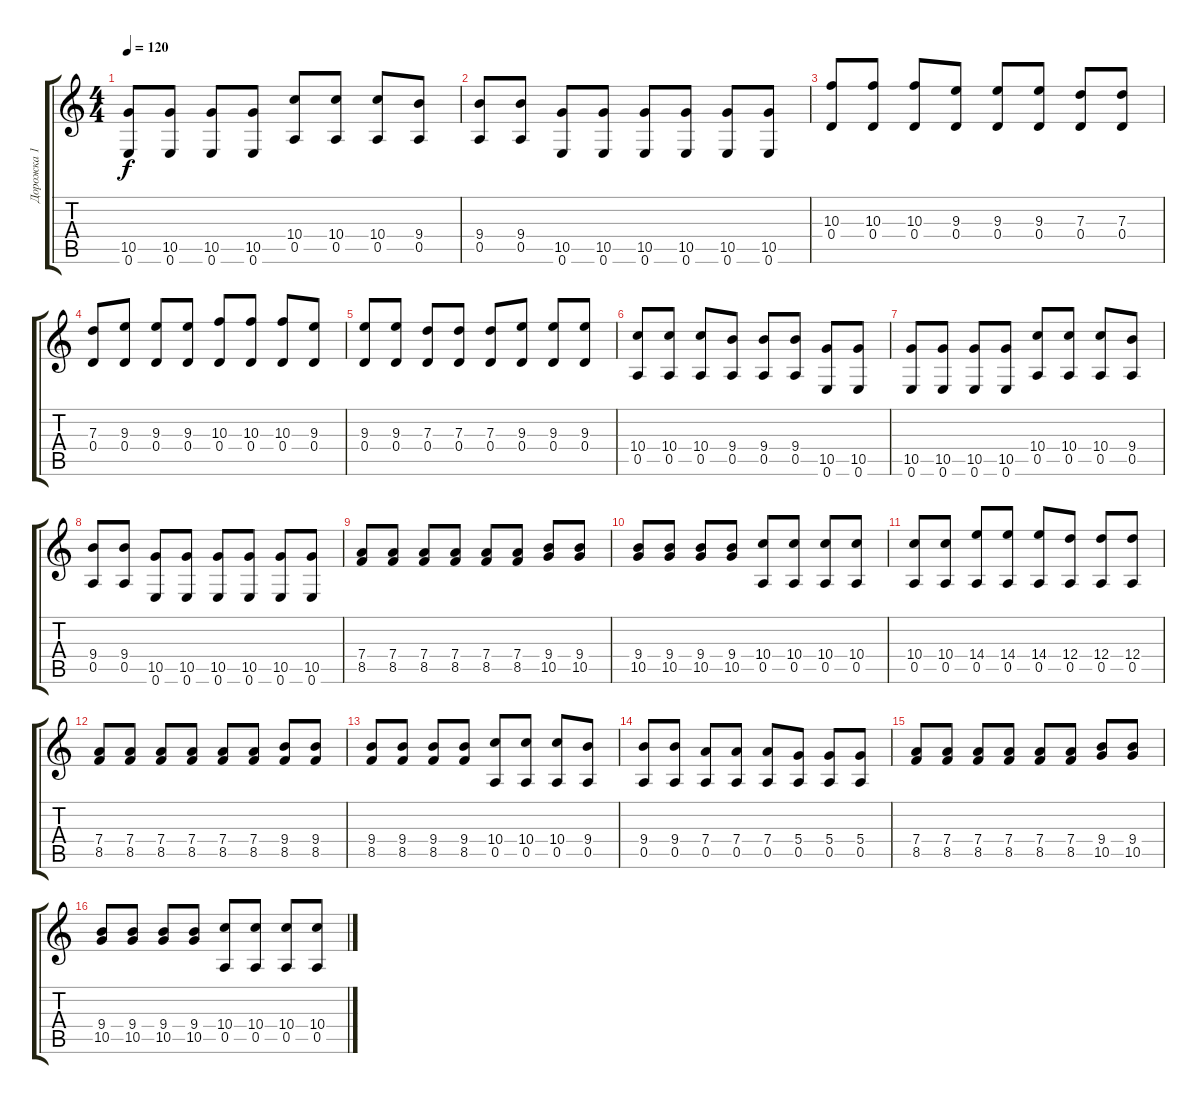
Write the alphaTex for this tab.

\track ("Дорожка 1" "Дорожка 1") {instrument distortionguitar}
\staff {score tabs}
\tuning (E4 B3 G3 D3 A2 E2) {hide}
\ts (4 4)
\tempo 120
\clef g2
\ks c
(10.5 0.6).8{dy f} (10.5 0.6).8 (10.5 0.6).8 (10.5 0.6).8 (10.4 0.5).8 (10.4 0.5).8 (10.4 0.5).8 (9.4 0.5).8 |
(9.4 0.5).8 (9.4 0.5).8 (10.5 0.6).8 (10.5 0.6).8 (10.5 0.6).8 (10.5 0.6).8 (10.5 0.6).8 (10.5 0.6).8 |
(10.3 0.4).8 (10.3 0.4).8 (10.3 0.4).8 (9.3 0.4).8 (9.3 0.4).8 (9.3 0.4).8 (7.3 0.4).8 (7.3 0.4).8 |
(7.3 0.4).8 (9.3 0.4).8 (9.3 0.4).8 (9.3 0.4).8 (10.3 0.4).8 (10.3 0.4).8 (10.3 0.4).8 (9.3 0.4).8 |
(9.3 0.4).8 (9.3 0.4).8 (7.3 0.4).8 (7.3 0.4).8 (7.3 0.4).8 (9.3 0.4).8 (9.3 0.4).8 (9.3 0.4).8 |
(10.4 0.5).8 (10.4 0.5).8 (10.4 0.5).8 (9.4 0.5).8 (9.4 0.5).8 (9.4 0.5).8 (10.5 0.6).8 (10.5 0.6).8 |
(10.5 0.6).8 (10.5 0.6).8 (10.5 0.6).8 (10.5 0.6).8 (10.4 0.5).8 (10.4 0.5).8 (10.4 0.5).8 (9.4 0.5).8 |
(9.4 0.5).8 (9.4 0.5).8 (10.5 0.6).8 (10.5 0.6).8 (10.5 0.6).8 (10.5 0.6).8 (10.5 0.6).8 (10.5 0.6).8 |
(7.4 8.5).8 (7.4 8.5).8 (7.4 8.5).8 (7.4 8.5).8 (7.4 8.5).8 (7.4 8.5).8 (9.4 10.5).8 (9.4 10.5).8 |
(9.4 10.5).8 (9.4 10.5).8 (9.4 10.5).8 (9.4 10.5).8 (10.4 0.5).8 (10.4 0.5).8 (10.4 0.5).8 (10.4 0.5).8 |
(10.4 0.5).8 (10.4 0.5).8 (14.4 0.5).8 (14.4 0.5).8 (14.4 0.5).8 (12.4 0.5).8 (12.4 0.5).8 (12.4 0.5).8 |
(7.4 8.5).8 (7.4 8.5).8 (7.4 8.5).8 (7.4 8.5).8 (7.4 8.5).8 (7.4 8.5).8 (9.4 8.5).8 (9.4 8.5).8 |
(9.4 8.5).8 (9.4 8.5).8 (9.4 8.5).8 (9.4 8.5).8 (10.4 0.5).8 (10.4 0.5).8 (10.4 0.5).8 (9.4 0.5).8 |
(9.4 0.5).8 (9.4 0.5).8 (7.4 0.5).8 (7.4 0.5).8 (7.4 0.5).8 (5.4 0.5).8 (5.4 0.5).8 (5.4 0.5).8 |
(7.4 8.5).8 (7.4 8.5).8 (7.4 8.5).8 (7.4 8.5).8 (7.4 8.5).8 (7.4 8.5).8 (9.4 10.5).8 (9.4 10.5).8 |
(9.4 10.5).8 (9.4 10.5).8 (9.4 10.5).8 (9.4 10.5).8 (10.4 0.5).8 (10.4 0.5).8 (10.4 0.5).8 (10.4 0.5).8
